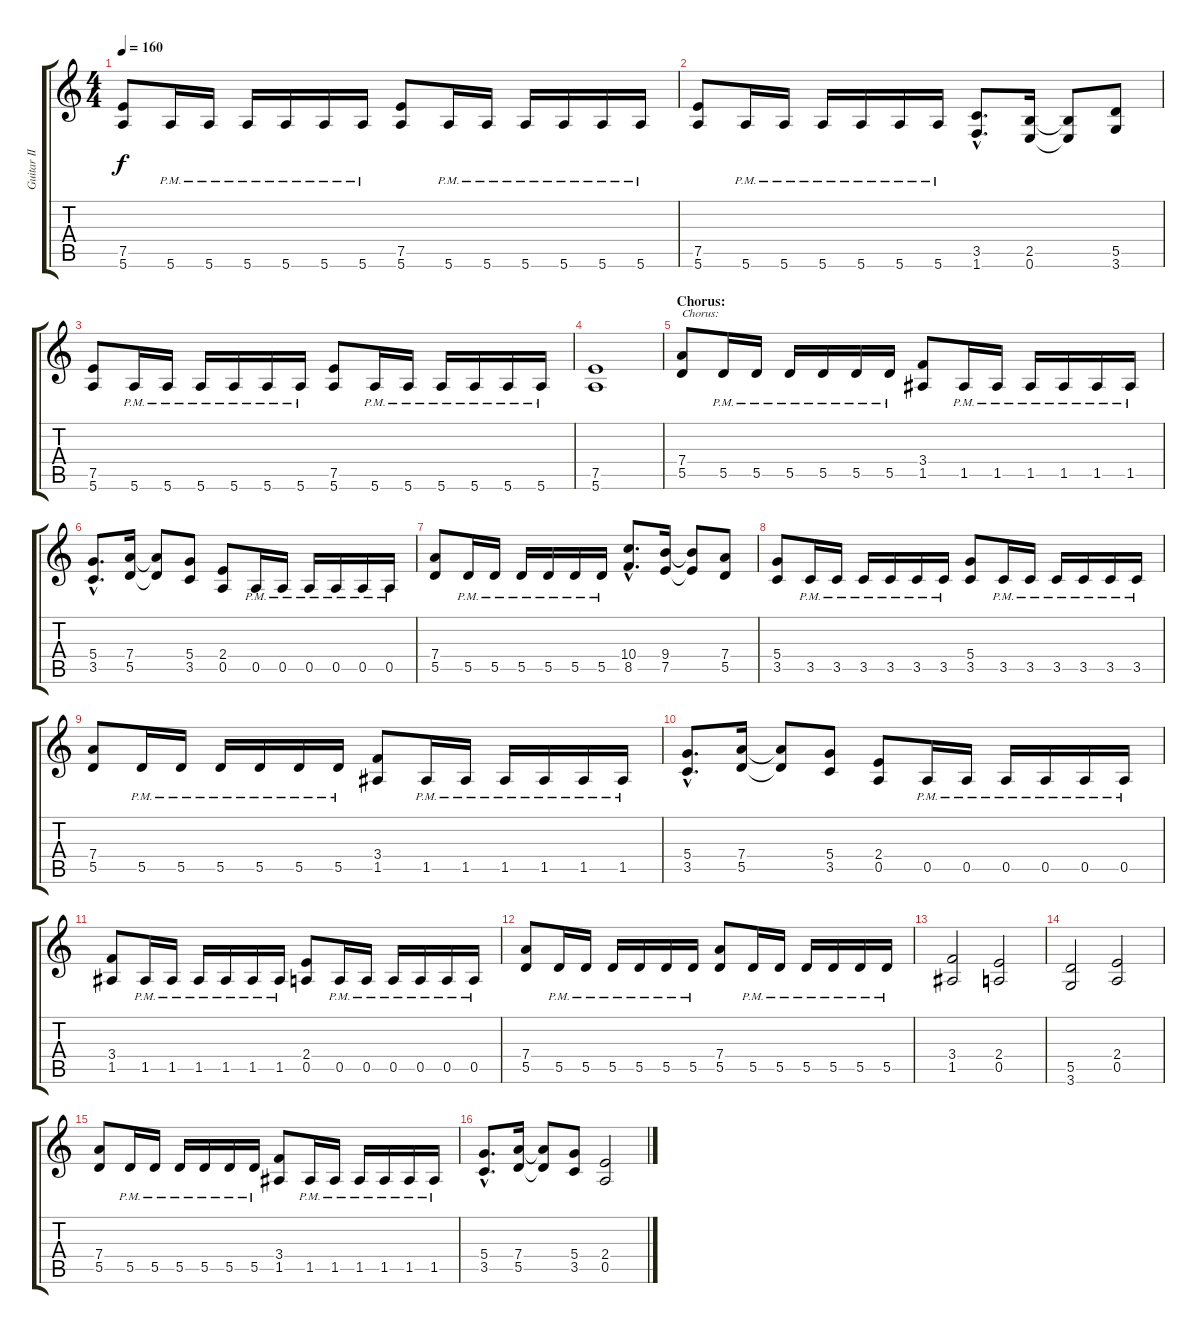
\track ("Guitar II" "Guitar II") {instrument distortionguitar}
\staff {score tabs}
\tuning (E4 B3 G3 D3 A2 E2) {hide}
\ts (4 4)
\tempo 160
\clef g2
\ks c
(7.5 5.6).8{dy f} 5.6{pm}.16 5.6{pm}.16 5.6{pm}.16 5.6{pm}.16 5.6{pm}.16 5.6{pm}.16 (7.5 5.6).8 5.6{pm}.16 5.6{pm}.16 5.6{pm}.16 5.6{pm}.16 5.6{pm}.16 5.6{pm}.16 |
(7.5 5.6).8 5.6{pm}.16 5.6{pm}.16 5.6{pm}.16 5.6{pm}.16 5.6{pm}.16 5.6{pm}.16 (3.5{hac} 1.6{hac}).8{d} (2.5 0.6).16 (2.5{t} 0.6{t}).8 (5.5 3.6).8 |
(7.5 5.6).8 5.6{pm}.16 5.6{pm}.16 5.6{pm}.16 5.6{pm}.16 5.6{pm}.16 5.6{pm}.16 (7.5 5.6).8 5.6{pm}.16 5.6{pm}.16 5.6{pm}.16 5.6{pm}.16 5.6{pm}.16 5.6{pm}.16 |
(7.5 5.6).1 |
\section ("" "Chorus:")
(7.4 5.5).8{txt "Chorus:"} 5.5{pm}.16 5.5{pm}.16 5.5{pm}.16 5.5{pm}.16 5.5{pm}.16 5.5{pm}.16 (3.4 1.5).8 1.5{pm}.16 1.5{pm}.16 1.5{pm}.16 1.5{pm}.16 1.5{pm}.16 1.5{pm}.16 |
(5.4{hac} 3.5{hac}).8{d} (7.4 5.5).16 (7.4{t} 5.5{t}).8 (5.4 3.5).8 (2.4 0.5).8 0.5{pm}.16 0.5{pm}.16 0.5{pm}.16 0.5{pm}.16 0.5{pm}.16 0.5{pm}.16 |
(7.4 5.5).8 5.5{pm}.16 5.5{pm}.16 5.5{pm}.16 5.5{pm}.16 5.5{pm}.16 5.5{pm}.16 (10.4{hac} 8.5{hac}).8{d} (9.4 7.5).16 (9.4{t} 7.5{t}).8 (7.4 5.5).8 |
(5.4 3.5).8 3.5{pm}.16 3.5{pm}.16 3.5{pm}.16 3.5{pm}.16 3.5{pm}.16 3.5{pm}.16 (5.4 3.5).8 3.5{pm}.16 3.5{pm}.16 3.5{pm}.16 3.5{pm}.16 3.5{pm}.16 3.5{pm}.16 |
(7.4 5.5).8 5.5{pm}.16 5.5{pm}.16 5.5{pm}.16 5.5{pm}.16 5.5{pm}.16 5.5{pm}.16 (3.4 1.5).8 1.5{pm}.16 1.5{pm}.16 1.5{pm}.16 1.5{pm}.16 1.5{pm}.16 1.5{pm}.16 |
(5.4{hac} 3.5{hac}).8{d} (7.4 5.5).16 (7.4{t} 5.5{t}).8 (5.4 3.5).8 (2.4 0.5).8 0.5{pm}.16 0.5{pm}.16 0.5{pm}.16 0.5{pm}.16 0.5{pm}.16 0.5{pm}.16 |
(3.4 1.5).8 1.5{pm}.16 1.5{pm}.16 1.5{pm}.16 1.5{pm}.16 1.5{pm}.16 1.5{pm}.16 (2.4 0.5).8 0.5{pm}.16 0.5{pm}.16 0.5{pm}.16 0.5{pm}.16 0.5{pm}.16 0.5{pm}.16 |
(7.4 5.5).8 5.5{pm}.16 5.5{pm}.16 5.5{pm}.16 5.5{pm}.16 5.5{pm}.16 5.5{pm}.16 (7.4 5.5).8 5.5{pm}.16 5.5{pm}.16 5.5{pm}.16 5.5{pm}.16 5.5{pm}.16 5.5{pm}.16 |
(3.4 1.5).2 (2.4 0.5).2 |
(5.5 3.6).2 (2.4 0.5).2 |
(7.4 5.5).8 5.5{pm}.16 5.5{pm}.16 5.5{pm}.16 5.5{pm}.16 5.5{pm}.16 5.5{pm}.16 (3.4 1.5).8 1.5{pm}.16 1.5{pm}.16 1.5{pm}.16 1.5{pm}.16 1.5{pm}.16 1.5{pm}.16 |
(5.4{hac} 3.5{hac}).8{d} (7.4 5.5).16 (7.4{t} 5.5{t}).8 (5.4 3.5).8 (2.4 0.5).2
